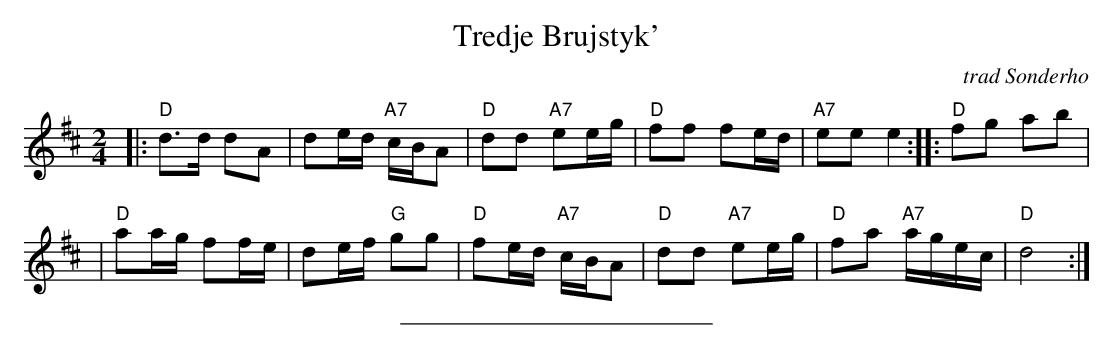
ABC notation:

X:1
T: Tredje Brujstyk'
O: trad S\onderho
M: 2/4
L: 1/16
K: D
|: "D"d3d d2A2 \
| d2ed "A7"cBA2 \
| "D"d2d2 "A7"e2eg \
| "D"f2f2 f2ed \
| "A7"e2e2 e4 \
:: "D"f2g2 a2b2 |
| "D"a2ag f2fe \
| d2ef "G"g2g2 \
| "D"f2ed "A7"cBA2 \
| "D"d2d2 "A7"e2eg \
| "D"f2a2 "A7"agec \
| "D"d8 :|
